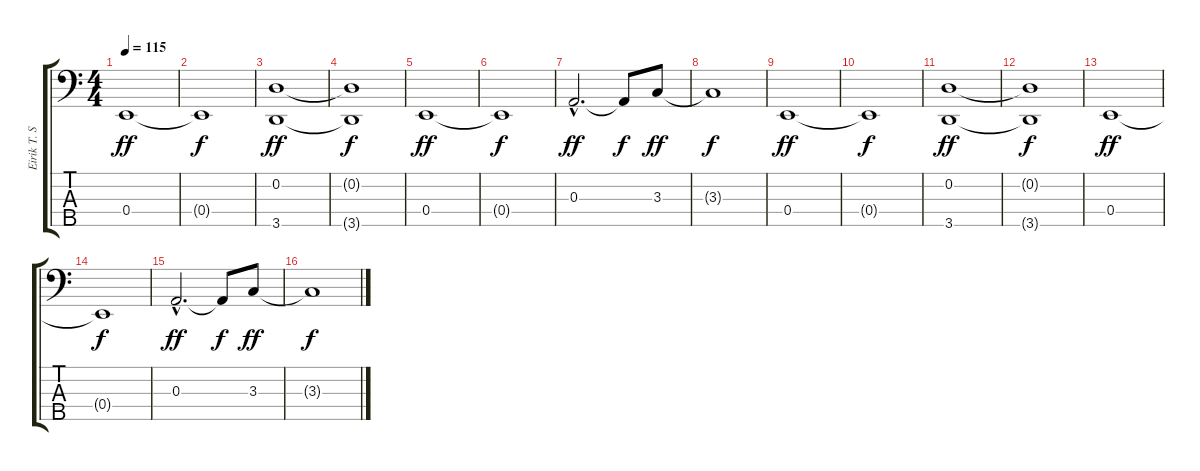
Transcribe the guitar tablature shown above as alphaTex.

\track ("Eirik T. Saltrø - Bass" "Eirik T. S") {instrument electricbassfinger}
\staff {score tabs}
\tuning (G2 D2 A1 E1 B0) {hide}
\ts (4 4)
\tempo 115
\clef f4
\ks c
0.4.1{dy ff} |
0.4{t}.1{dy f} |
(0.2 3.5).1{dy ff} |
(0.2{t} 3.5{t}).1{dy f} |
0.4.1{dy ff} |
0.4{t}.1{dy f} |
0.3{hac}.2{d dy ff} 0.3{t}.8{dy f} 3.3.8{dy ff} |
3.3{t}.1{dy f} |
0.4.1{dy ff} |
0.4{t}.1{dy f} |
(0.2 3.5).1{dy ff} |
(0.2{t} 3.5{t}).1{dy f} |
0.4.1{dy ff} |
0.4{t}.1{dy f} |
0.3{hac}.2{d dy ff} 0.3{t}.8{dy f} 3.3.8{dy ff} |
3.3{t}.1{dy f}
